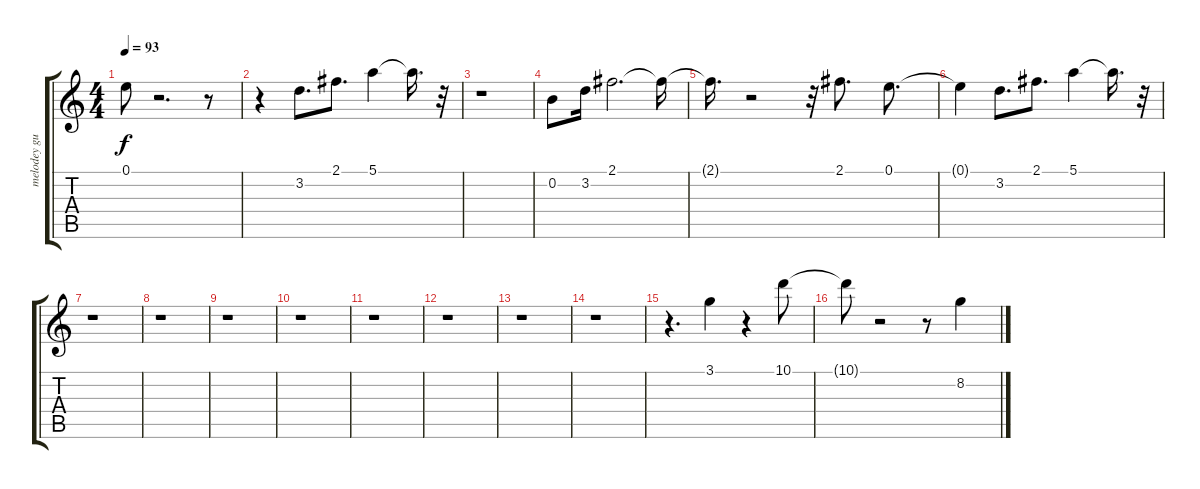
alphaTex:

\track ("melodey guitar" "melodey gu") {instrument electricguitarjazz}
\staff {score tabs}
\tuning (E4 B3 G3 D3 A2 E2) {hide}
\ts (4 4)
\tempo 93
\clef g2
\ks c
0.1{t}.8{dy f} r.2{d} r.8 |
r.4 3.2.8{d} 2.1.8{d} 5.1.4 5.1{t}.16{d} r.32 |
r.1 |
0.2.8 3.2.16 2.1.2{d} 2.1{t}.16 |
2.1{t}.16{d} r.2 r.32 2.1.8{d} 0.1.8{d} |
0.1{t}.4 3.2.8{d} 2.1.8{d} 5.1.4 5.1{t}.16{d} r.32 |
r.1 |
r.1 |
r.1 |
r.1 |
r.1 |
r.1 |
r.1 |
r.1 |
r.4{d} 3.1.4 r.4 10.1.8 |
10.1{t}.8 r.2 r.8 8.2.4
